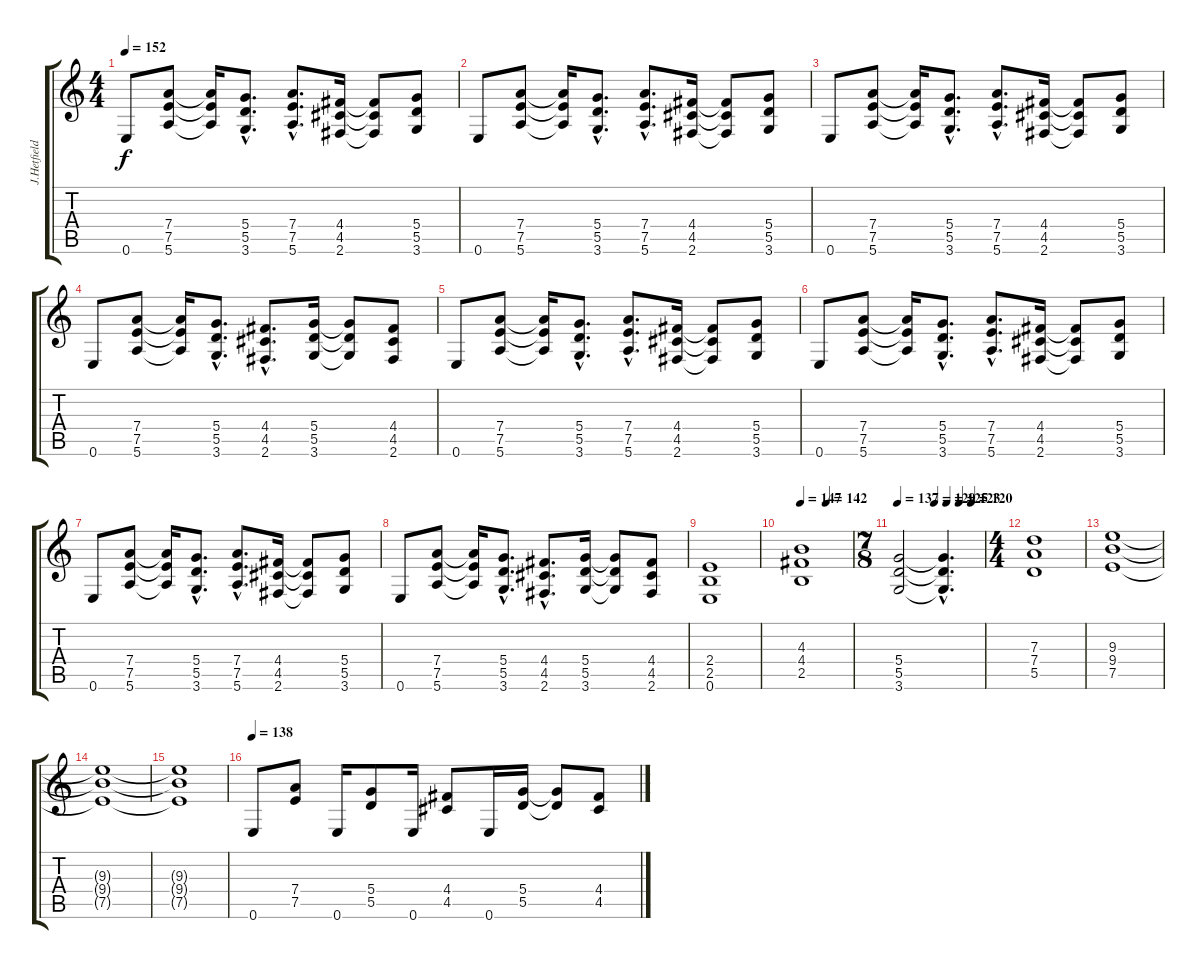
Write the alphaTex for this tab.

\track ("J.Hetfield" "J.Hetfield") {instrument distortionguitar}
\staff {score tabs}
\tuning (E4 B3 G3 D3 A2 E2) {hide}
\ts (4 4)
\tempo 152
\clef g2
\ks c
0.6.8{dy f} (7.4 7.5 5.6).8 (7.4{t} 7.5{t} 5.6{t}).16 (5.4{hac} 5.5{hac} 3.6{hac}).8{d} (7.4{hac} 7.5{hac} 5.6{hac}).8{d} (4.4 4.5 2.6).16 (4.4{t} 4.5{t} 2.6{t}).8 (5.4 5.5 3.6).8 |
0.6.8 (7.4 7.5 5.6).8 (7.4{t} 7.5{t} 5.6{t}).16 (5.4{hac} 5.5{hac} 3.6{hac}).8{d} (7.4{hac} 7.5{hac} 5.6{hac}).8{d} (4.4 4.5 2.6).16 (4.4{t} 4.5{t} 2.6{t}).8 (5.4 5.5 3.6).8 |
0.6.8 (7.4 7.5 5.6).8 (7.4{t} 7.5{t} 5.6{t}).16 (5.4{hac} 5.5{hac} 3.6{hac}).8{d} (7.4{hac} 7.5{hac} 5.6{hac}).8{d} (4.4 4.5 2.6).16 (4.4{t} 4.5{t} 2.6{t}).8 (5.4 5.5 3.6).8 |
0.6.8 (7.4 7.5 5.6).8 (7.4{t} 7.5{t} 5.6{t}).16 (5.4{hac} 5.5{hac} 3.6{hac}).8{d} (4.4{hac} 4.5{hac} 2.6{hac}).8{d} (5.4 5.5 3.6).16 (5.4{t} 5.5{t} 3.6{t}).8 (4.4 4.5 2.6).8 |
0.6.8 (7.4 7.5 5.6).8 (7.4{t} 7.5{t} 5.6{t}).16 (5.4{hac} 5.5{hac} 3.6{hac}).8{d} (7.4{hac} 7.5{hac} 5.6{hac}).8{d} (4.4 4.5 2.6).16 (4.4{t} 4.5{t} 2.6{t}).8 (5.4 5.5 3.6).8 |
0.6.8 (7.4 7.5 5.6).8 (7.4{t} 7.5{t} 5.6{t}).16 (5.4{hac} 5.5{hac} 3.6{hac}).8{d} (7.4{hac} 7.5{hac} 5.6{hac}).8{d} (4.4 4.5 2.6).16 (4.4{t} 4.5{t} 2.6{t}).8 (5.4 5.5 3.6).8 |
0.6.8 (7.4 7.5 5.6).8 (7.4{t} 7.5{t} 5.6{t}).16 (5.4{hac} 5.5{hac} 3.6{hac}).8{d} (7.4{hac} 7.5{hac} 5.6{hac}).8{d} (4.4 4.5 2.6).16 (4.4{t} 4.5{t} 2.6{t}).8 (5.4 5.5 3.6).8 |
0.6.8 (7.4 7.5 5.6).8 (7.4{t} 7.5{t} 5.6{t}).16 (5.4{hac} 5.5{hac} 3.6{hac}).8{d} (4.4{hac} 4.5{hac} 2.6{hac}).8{d} (5.4 5.5 3.6).16 (5.4{t} 5.5{t} 3.6{t}).8 (4.4 4.5 2.6).8 |
(2.4 2.5 0.6).1 |
\tempo 147
\tempo (142 0.5)
(4.3 4.4 2.5).1 |
\ts (7 8)
\tempo 137
\tempo (129 0.42857142857142855)
\tempo (125 0.5714285714285714)
\tempo (123 0.7142857142857143)
\tempo (120 0.8571428571428571)
(5.4 5.5 3.6).2 (5.4{hac t} 5.5{hac t} 3.6{hac t}).4{d} |
\ts (4 4)
(7.3 7.4 5.5).1 |
(9.3 9.4 7.5).1 |
(9.3{t} 9.4{t} 7.5{t}).1 |
(9.3{t} 9.4{t} 7.5{t}).1 |
\tempo 138
0.6.8 (7.4 7.5).8 0.6.16 (5.4 5.5).8 0.6.16 (4.4 4.5).8 0.6.16 (5.4 5.5).16 (5.4{t} 5.5{t}).8 (4.4 4.5).8
